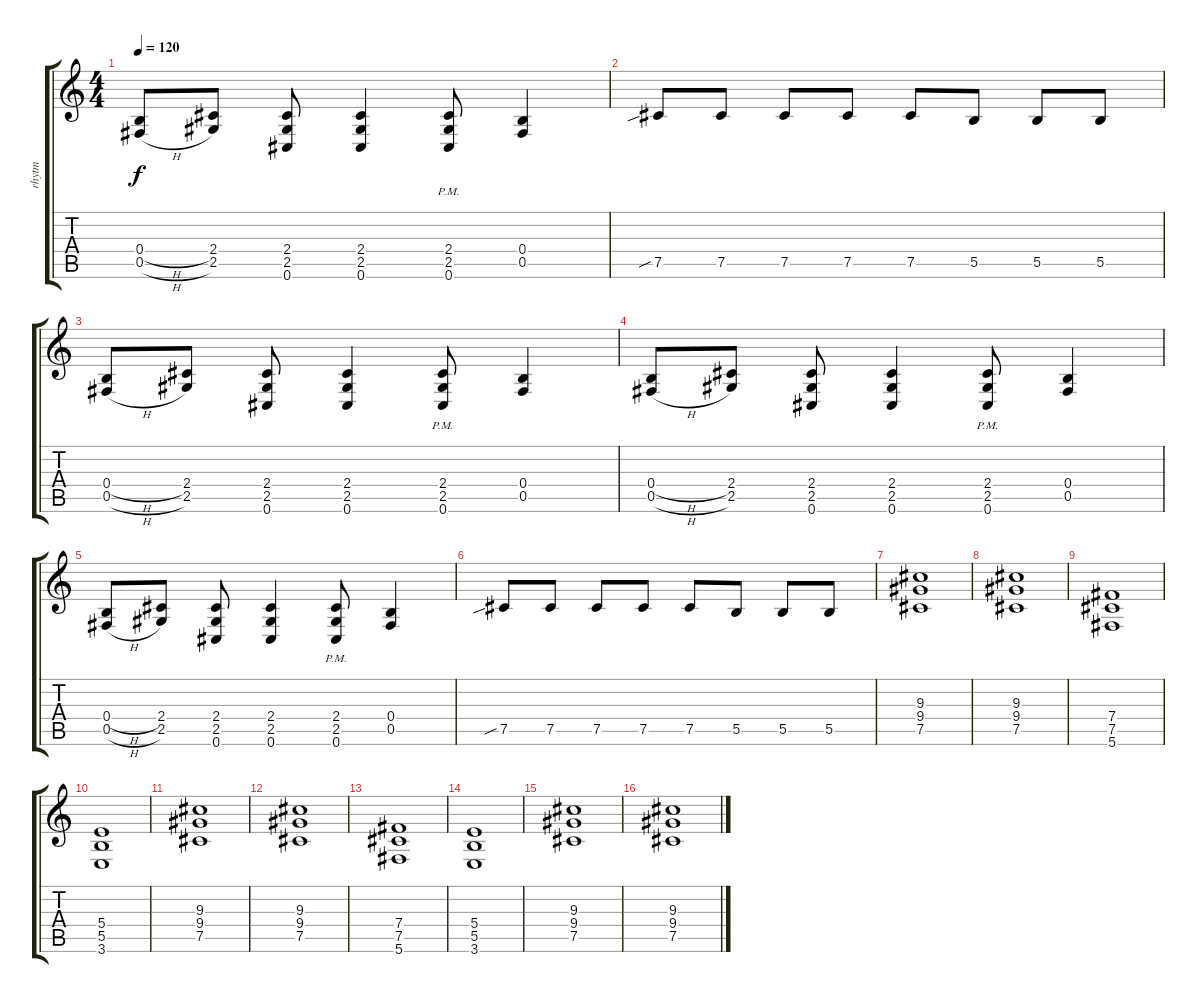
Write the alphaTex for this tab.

\track ("rhytm" "rhytm") {instrument distortionguitar}
\staff {score tabs}
\tuning (Db4 Ab3 E3 B2 Gb2 Db2) {hide}
\ts (4 4)
\tempo 120
\clef g2
\ks c
(0.4{h} 0.5{h}).8{dy f} (2.4 2.5).8 (2.4 2.5 0.6).8 (2.4 2.5 0.6).4 (2.4{pm} 2.5{pm} 0.6{pm}).8 (0.4 0.5).4 |
7.5{sib}.8 7.5.8 7.5.8 7.5.8 7.5.8 5.5.8 5.5.8 5.5.8 |
(0.4{h} 0.5{h}).8 (2.4 2.5).8 (2.4 2.5 0.6).8 (2.4 2.5 0.6).4 (2.4{pm} 2.5{pm} 0.6{pm}).8 (0.4 0.5).4 |
(0.4{h} 0.5{h}).8 (2.4 2.5).8 (2.4 2.5 0.6).8 (2.4 2.5 0.6).4 (2.4{pm} 2.5{pm} 0.6{pm}).8 (0.4 0.5).4 |
(0.4{h} 0.5{h}).8 (2.4 2.5).8 (2.4 2.5 0.6).8 (2.4 2.5 0.6).4 (2.4{pm} 2.5{pm} 0.6{pm}).8 (0.4 0.5).4 |
7.5{sib}.8 7.5.8 7.5.8 7.5.8 7.5.8 5.5.8 5.5.8 5.5.8 |
(9.3 9.4 7.5).1{instrument electricguitarclean} |
(9.3 9.4 7.5).1{instrument electricguitarclean} |
(7.4 7.5 5.6).1 |
(5.4 5.5 3.6).1 |
(9.3 9.4 7.5).1{instrument electricguitarclean} |
(9.3 9.4 7.5).1{instrument electricguitarclean} |
(7.4 7.5 5.6).1 |
(5.4 5.5 3.6).1 |
(9.3 9.4 7.5).1{instrument electricguitarclean} |
(9.3 9.4 7.5).1{instrument electricguitarclean}
